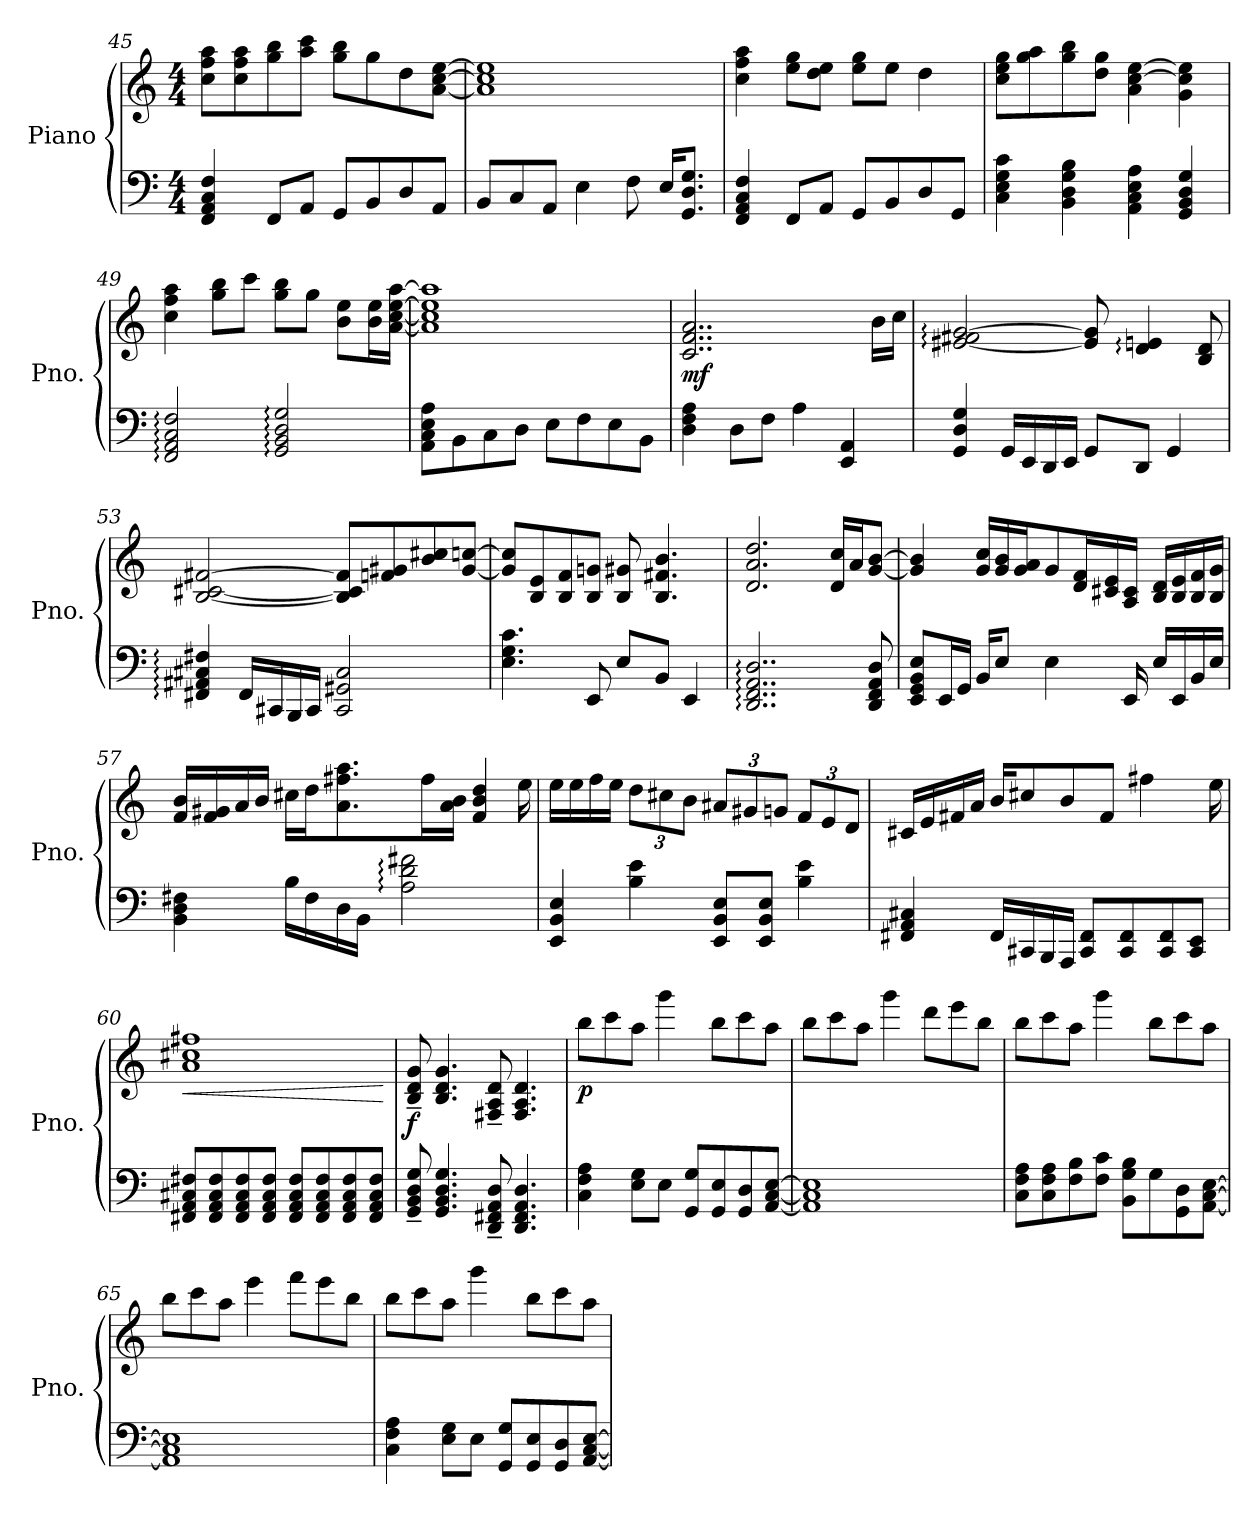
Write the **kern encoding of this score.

**kern	**kern	**dynam
*part1	*part1	*part1
*staff2	*staff1	*staff1/2
*I"Piano	*	*
*I'Pno.	*	*
*clefF4	*clefG2	*
*k[]	*k[]	*
*M4/4	*M4/4	*
=45	=45	=45
4FF/ 4AA/ 4C/ 4F/	8cc\ 8ff\ 8aa\L	.
.	8cc\ 8ff\ 8aa\	.
8FF/L	8gg\ 8bb\	.
8AA/J	8aa\ 8ccc\J	.
8GG/L	8gg\ 8bb\L	.
8BB/	8gg\	.
8D/	8dd\	.
8AA/J	[8a\ [8cc\ [8ee\J	.
=46	=46	=46
8BB/L	1a] 1cc] 1ee]	.
8C/	.	.
8AA/J	.	.
4E\	.	.
8F\	.	.
16E/KL	.	.
8.GG/ 8.D/ 8.G/J	.	.
=47	=47	=47
4FF/ 4AA/ 4C/ 4F/	4cc\ 4ff\ 4aa\	.
8FF/L	8ee\ 8gg\L	.
8AA/J	8dd\ 8ee\J	.
8GG/L	8ee\ 8gg\L	.
8BB/	8ee\J	.
8D/	4dd\	.
8GG/J	.	.
=48	=48	=48
4C\ 4E\ 4G\ 4c\	8cc\ 8ee\ 8gg\L	.
.	8gg\ 8aa\	.
4BB\ 4D\ 4G\ 4B\	8gg\ 8bb\	.
.	8dd\ 8gg\J	.
4AA\ 4C\ 4E\ 4A\	4a\ [4cc\ [4ee\	.
4GG/ 4BB/ 4D/ 4G/	4g\ 4cc\] 4ee\]	.
!!LO:LB:g=z
=49	=49	=49
2FF/: 2AA/: 2C/: 2F/:	4cc\ 4ff\ 4aa\	.
.	8gg\ 8bb\L	.
.	8ccc\J	.
2GG/: 2BB/: 2D/: 2G/:	8gg\ 8bb\L	.
.	8gg\J	.
.	8b\ 8ee\L	.
.	16b\ 16ee\L	.
.	[16a\ [16cc\ [16ee\ [16aa\JJ	.
=50	=50	=50
8AA\ 8C\ 8E\ 8A\L	1a] 1cc] 1ee] 1aa]	.
8BB\	.	.
8C\	.	.
8D\J	.	.
8E\L	.	.
8F\	.	.
8E\	.	.
8BB\J	.	.
=51	=51	=51
!	!	!LO:DY:b
4D\ 4F\ 4A\	2..c/ 2..f/ 2..a/	mf
8D\L	.	.
8F\J	.	.
4A\	.	.
4EE/ 4AA/	.	.
.	16b\LL	.
.	16cc\JJ	.
=52	=52	=52
4GG/ 4D/ 4G/	[2e#X/: 2f#X/: [2g/:	.
16GG/LL	.	.
16EE/	.	.
16DD/	.	.
16EE/JJ	.	.
8GG/L	8e#/] 8g/]	.
8DD/J	4d/: 4en/:	.
4GG/	.	.
.	8B/ 8d/	.
!!LO:LB:g=z
=53	=53	=53
4FF#X/: 4AA#X/: 4C#X/: 4F#X/:	[2B/ [2c#X/ [2f#X/	.
16FF#/LL	.	.
16CC#X/	.	.
16BBB/	.	.
16CC#/JJ	.	.
2CC#/ 2GG#X/ 2C#/	8B/] 8c#/] 8f#/]L	.
.	8fn/ 8g#X/	.
.	8b/ 8cc#X/	.
.	[8g#/ [8ccn/J	.
=54	=54	=54
4.E\ 4.G\ 4.c\	8g#/] 8cc/]L	.
.	8B/ 8e/	.
.	8B/ 8f/	.
8EE/	8B/ 8gn/J	.
8E/L	8B/ 8g#X/	.
8BB/J	4.B/ 4.f#X/ 4.b/	.
4EE/	.	.
=55	=55	=55
2..DD/: 2..FF/: 2..AA/: 2..D/:	2.d/ 2.a/ 2.dd/	.
.	16d/ 16cc/LL	.
.	16a/J	.
8DD/ 8FF/ 8AA/ 8D/	[8g/ [8b/J	.
!!LO:LB:g=z
=56	=56	=56
8EE/ 8GG/ 8BB/ 8E/L	4g/] 4b/]	.
16EE/L	.	.
16GG/JJ	.	.
16BB/KL	16g/ 16cc/LL	.
8E/J	16g/ 16b/	.
.	16g/ 16a/J	.
4E\	8g/	.
.	16d/ 16f/L	.
.	16c#X/ 16e/	.
16EE/	16A/ 16c#/JJ	.
16E/LL	16B/ 16d/LL	.
16EE/	16B/ 16e/	.
16BB/	16B/ 16f/	.
16E/JJ	16B/ 16g/JJ	.
=57	=57	=57
4BB\ 4D\ 4F#X\	16f/ 16b/LL	.
.	16f/ 16g#X/	.
.	16a/	.
.	16b/JJ	.
16B\LL	16cc#X\LL	.
16F#\	16dd\J	.
16D\	8.a\ 8.ff#X\ 8.aa\	.
16BB\JJ	.	.
2A\: 2d\: 2f#X\:	.	.
.	16ff#\L	.
.	16a\ 16b\JJ	.
.	4f/ 4b/ 4dd/	.
.	16ee\	.
!!LO:LB:g=z
=58	=58	=58
4EE/ 4BB/ 4E/	16ee\LL	.
.	16ee\	.
.	16ff\	.
.	16ee\JJ	.
*	*Xbrackettup	*
4B\ 4e\	12dd\L	.
.	12cc#X\	.
.	12b\J	.
8EE/ 8BB/ 8E/L	12a#X/L	.
.	12g#X/	.
8EE/ 8BB/ 8E/J	.	.
.	12gn/J	.
4B\ 4e\	12f/L	.
.	12e/	.
.	12d/J	.
=59	=59	=59
4FF#X/ 4AA/ 4C#X/	16c#X/LL	.
.	16e/	.
.	16f#X/	.
.	16a/JJ	.
16FF#/LL	16b/KL	.
16CC#X/	8cc#X/	.
16BBB/	.	.
16AAA/JJ	8b/	.
8CC#/ 8FF#/L	.	.
.	8f#/J	.
8CC#/ 8FF#/	.	.
.	4ff#X\	.
8CC#/ 8FF#/	.	.
8CC#/ 8EE/J	.	.
.	16ee\	.
=60	=60	=60
!	!	!LO:HP:b
8FF#X/ 8AA/ 8C#X/ 8F#X/L	1a 1cc#X 1ff#X	<
8FF#/ 8AA/ 8C#/ 8F#/	.	.
8FF#/ 8AA/ 8C#/ 8F#/	.	.
8FF#/ 8AA/ 8C#/ 8F#/J	.	.
8FF#/ 8AA/ 8C#/ 8F#/L	.	.
8FF#/ 8AA/ 8C#/ 8F#/	.	.
8FF#/ 8AA/ 8C#/ 8F#/	.	.
8FF#/ 8AA/ 8C#/ 8F#/J	.	.
.	.	[
!!LO:LB:g=z
=61	=61	=61
!	!	!LO:DY:a=2
8GG/~ 8BB/~ 8D/~ 8G/~	8B/~ 8d/~ 8g/~	f
4.GG/ 4.BB/ 4.D/ 4.G/	4.B/ 4.d/ 4.g/	.
8DD/~ 8FF#X/~ 8AA/~ 8D/~	8F#X/~ 8A/~ 8d/~	.
4.DD/ 4.FF#/ 4.AA/ 4.D/	4.F#/ 4.A/ 4.d/	.
=62	=62	=62
!	!	!LO:DY:b
4C\ 4F\ 4A\	8bb\L	p
.	8ccc\	.
8E\ 8G\L	8aa\J	.
8E\J	4ggg\	.
8GG/ 8G/L	.	.
8GG/ 8E/	8bb\L	.
8GG/ 8D/	8ccc\	.
[8AA/ [8C/ [8E/J	8aa\J	.
=63	=63	=63
1AA] 1C] 1E]	8bb\L	.
.	8ccc\	.
.	8aa\J	.
.	4ggg\	.
.	8ddd\L	.
.	8eee\	.
.	8bb\J	.
=64	=64	=64
8C\ 8F\ 8A\L	8bb\L	.
8C\ 8F\ 8A\	8ccc\	.
8F\ 8B\	8aa\J	.
8F\ 8c\J	4ggg\	.
8BB\ 8G\ 8B\L	.	.
8G\	8bb\L	.
8GG\ 8D\	8ccc\	.
[8AA\ [8C\ [8E\J	8aa\J	.
!!LO:PB:g=z
=65	=65	=65
1AA] 1C] 1E]	8bb\L	.
.	8ccc\	.
.	8aa\J	.
.	4eee\	.
.	8fff\L	.
.	8eee\	.
.	8bb\J	.
=66	=66	=66
4C\ 4F\ 4A\	8bb\L	.
.	8ccc\	.
8E\ 8G\L	8aa\J	.
8E\J	4ggg\	.
8GG/ 8G/L	.	.
8GG/ 8E/	8bb\L	.
8GG/ 8D/	8ccc\	.
[8AA/ [8C/ [8E/J	8aa\J	.
=	=	=
*-	*-	*-
